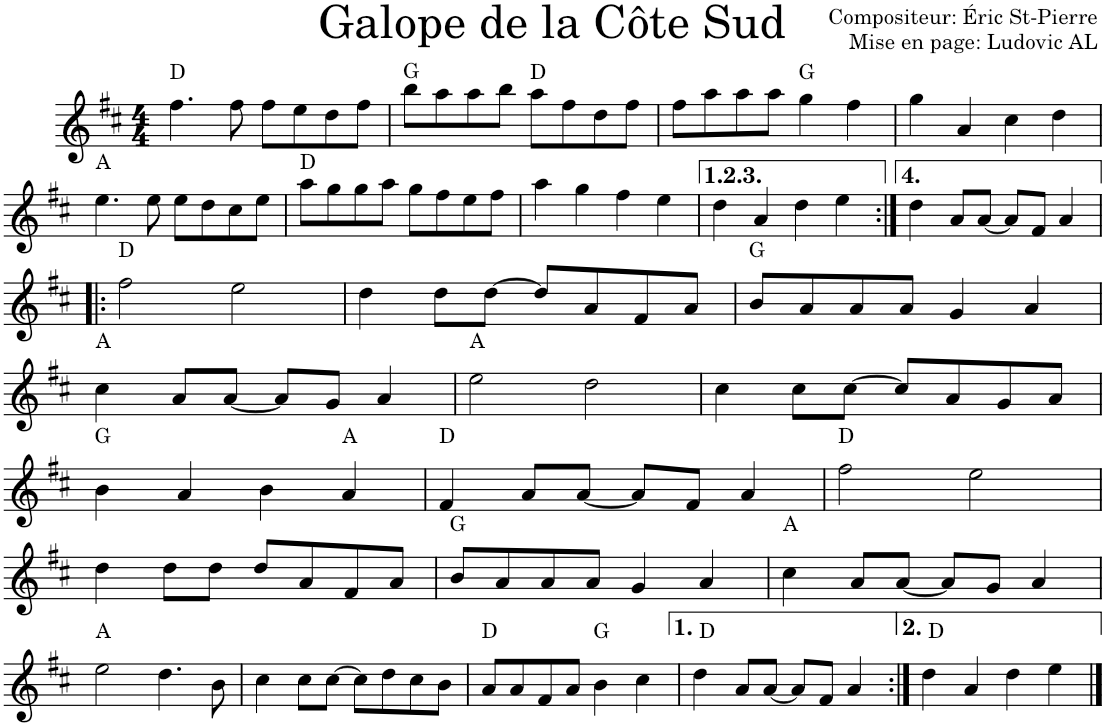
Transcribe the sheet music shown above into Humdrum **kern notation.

**kern	**harte
*part1	*part1
*staff1	*
*I"Voice	*
*I'V	*
*clefG2	*
*k[f#c#]	*
*M4/4	*
=1	=1
4.ff#\	D:maj
8ff#\	.
8ff#\L	.
8ee\	.
8dd\	.
8ff#\J	.
=2	=2
8bb\L	G:maj
8aa\	.
8aa\	.
8bb\J	.
8aa\L	D:maj
8ff#\	.
8dd\	.
8ff#\J	.
=3	=3
8ff#\L	.
8aa\	.
8aa\	.
8aa\J	.
4gg\	G:maj
4ff#\	.
=4	=4
4gg\	.
4a/	.
4cc#\	.
4dd\	.
!!LO:LB:g=z
=5	=5
4.ee\	A:maj
8ee\	.
8ee\L	.
8dd\	.
8cc#\	.
8ee\J	.
=6	=6
8aa\L	D:maj
8gg\	.
8gg\	.
8aa\J	.
8gg\L	.
8ff#\	.
8ee\	.
8ff#\J	.
=7	=7
4aa\	.
4gg\	.
4ff#\	.
4ee\	.
=8	=8
4dd\	.
4a/	.
4dd\	.
4ee\	.
=9:|!	=9:|!
4dd\	.
8a/L	.
[<8a/J	.
8a/L]	.
8f#/J	.
4a/	.
!!LO:LB:g=z
=10!|:	=10!|:
2ff#\	D:maj
2ee\	.
=11	=11
4dd\	.
8dd\L	.
[>8dd\J	.
8dd/L]	.
8a/	.
8f#/	.
8a/J	.
=12	=12
8b/L	G:maj
8a/	.
8a/	.
8a/J	.
4g/	.
4a/	.
!!LO:LB:g=z
=13	=13
4cc#\	A:maj
8a/L	.
[<8a/J	.
8a/L]	.
8g/J	.
4a/	.
=14	=14
2ee\	A:maj
2dd\	.
=15	=15
4cc#\	.
8cc#\L	.
[>8cc#\J	.
8cc#/L]	.
8a/	.
8g/	.
8a/J	.
!!LO:LB:g=z
=16	=16
4b\	G:maj
4a/	.
4b\	.
4a/	A:maj
=17	=17
4f#/	D:maj
8a/L	.
[<8a/J	.
8a/L]	.
8f#/J	.
4a/	.
=18	=18
2ff#\	D:maj
2ee\	.
!!LO:LB:g=z
=19	=19
4dd\	.
8dd\L	.
8dd\J	.
8dd/L	.
8a/	.
8f#/	.
8a/J	.
=20	=20
8b/L	G:maj
8a/	.
8a/	.
8a/J	.
4g/	.
4a/	.
=21	=21
4cc#\	A:maj
8a/L	.
[<8a/J	.
8a/L]	.
8g/J	.
4a/	.
!!LO:LB:g=z
=22	=22
2ee\	A:maj
4.dd\	.
8b\	.
=23	=23
4cc#\	.
8cc#\L	.
[>8cc#\J	.
8cc#\L]	.
8dd\	.
8cc#\	.
8b\J	.
=24	=24
8a/L	D:maj
8a/	.
8f#/	.
8a/J	.
4b\	G:maj
4cc#\	.
=25	=25
4dd\	D:maj
8a/L	.
[<8a/J	.
8a/L]	.
8f#/J	.
4a/	.
=26:|!	=26:|!
4dd\	D:maj
4a/	.
4dd\	.
4ee\	.
==	==
*-	*-
